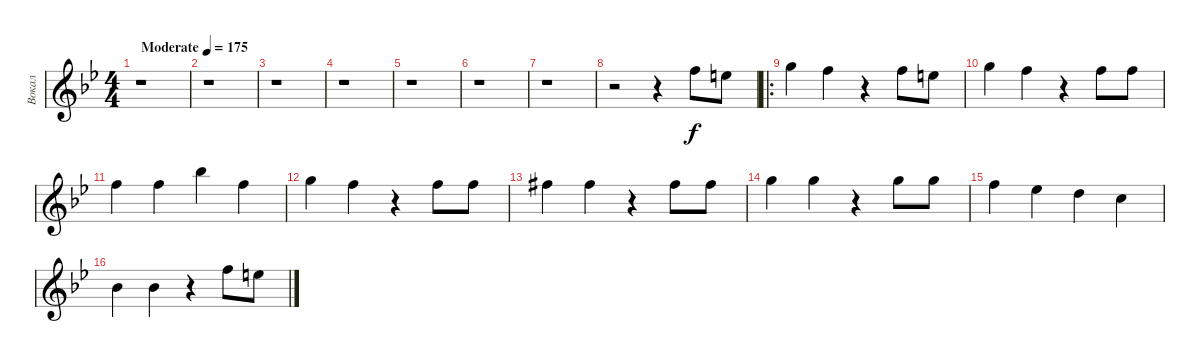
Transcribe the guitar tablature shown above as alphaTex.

\track ("Вокал" "Вокал") {instrument fx7echoes}
\staff {score}
\tuning (E4 B3 G3 D3 A2 E2) {hide}
\ts (4 4)
\tempo (175 "Moderate")
\clef g2
\ks bb
r.1{dy f instrument fx7echoes} |
r.1 |
r.1 |
r.1 |
r.1 |
r.1 |
r.1 |
r.2 r.4 13.1.8 12.1.8 |
\ro
20.2.4 13.1.4 r.4 13.1.8 12.1.8 |
15.1.4 13.1.4 r.4 13.1.8 13.1.8 |
13.1.4 13.1.4 18.1.4 18.2.4 |
15.1.4 13.1.4 r.4 13.1.8 13.1.8 |
14.1{acc #}.4 14.1{acc #}.4 r.4 14.1{acc #}.8 14.1{acc #}.8 |
15.1.4 15.1.4 r.4 15.1.8 15.1.8 |
13.1.4 11.1.4 10.1.4 8.1.4 |
6.1.4 6.1.4 r.4 13.1.8 12.1.8
